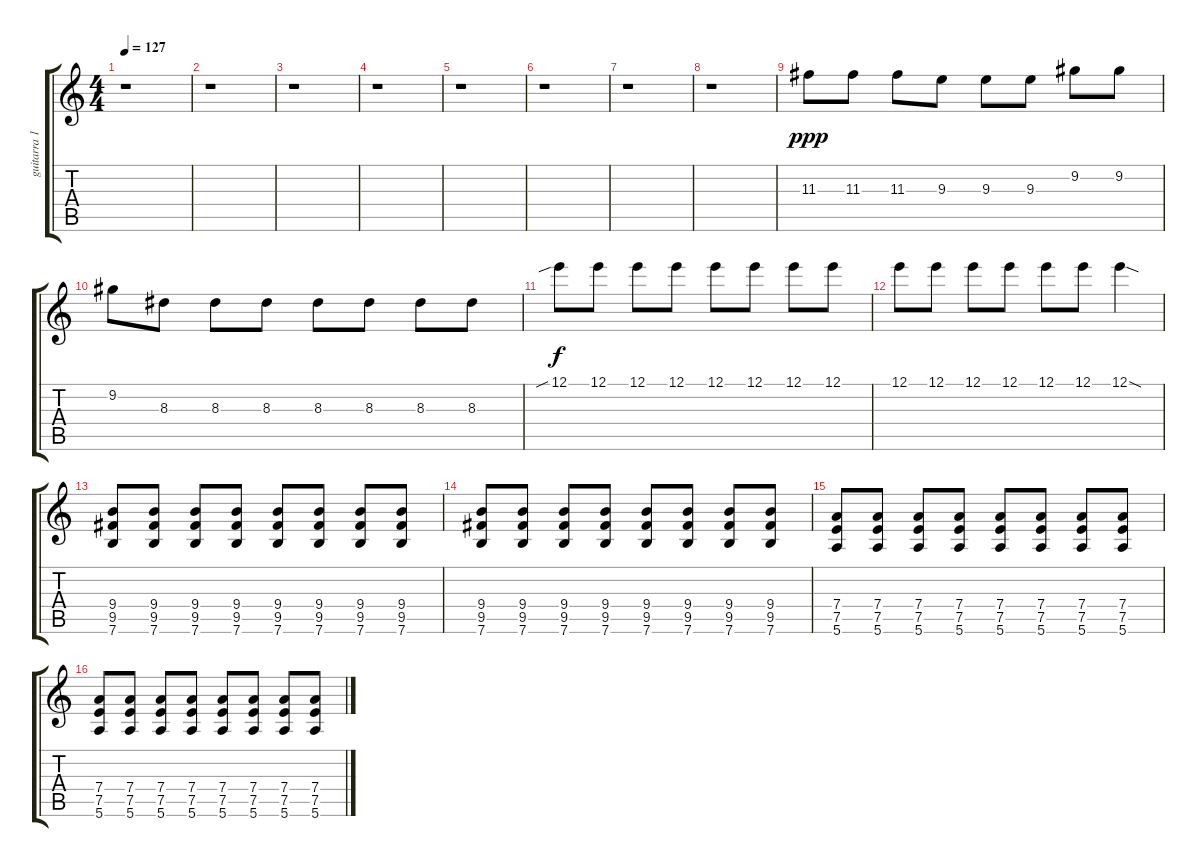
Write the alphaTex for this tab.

\track ("guitarra 1" "guitarra 1") {instrument overdrivenguitar}
\staff {score tabs}
\tuning (E4 B3 G3 D3 A2 E2) {hide}
\ts (4 4)
\tempo 127
\clef g2
\ks c
r.1{dy f} |
r.1 |
r.1 |
r.1 |
r.1 |
r.1 |
r.1 |
r.1 |
11.3.8{dy ppp} 11.3.8 11.3.8 9.3.8 9.3.8 9.3.8 9.2.8 9.2.8 |
9.2.8 8.3.8 8.3.8 8.3.8 8.3.8 8.3.8 8.3.8 8.3.8 |
12.1{sib}.8{dy f} 12.1.8 12.1.8 12.1.8 12.1.8 12.1.8 12.1.8 12.1.8 |
12.1.8 12.1.8 12.1.8 12.1.8 12.1.8 12.1.8 12.1{sod}.4 |
(9.4 9.5 7.6).8 (9.4 9.5 7.6).8 (9.4 9.5 7.6).8 (9.4 9.5 7.6).8 (9.4 9.5 7.6).8 (9.4 9.5 7.6).8 (9.4 9.5 7.6).8 (9.4 9.5 7.6).8 |
(9.4 9.5 7.6).8 (9.4 9.5 7.6).8 (9.4 9.5 7.6).8 (9.4 9.5 7.6).8 (9.4 9.5 7.6).8 (9.4 9.5 7.6).8 (9.4 9.5 7.6).8 (9.4 9.5 7.6).8 |
(7.4 7.5 5.6).8 (7.4 7.5 5.6).8 (7.4 7.5 5.6).8 (7.4 7.5 5.6).8 (7.4 7.5 5.6).8 (7.4 7.5 5.6).8 (7.4 7.5 5.6).8 (7.4 7.5 5.6).8 |
(7.4 7.5 5.6).8 (7.4 7.5 5.6).8 (7.4 7.5 5.6).8 (7.4 7.5 5.6).8 (7.4 7.5 5.6).8 (7.4 7.5 5.6).8 (7.4 7.5 5.6).8 (7.4 7.5 5.6).8
